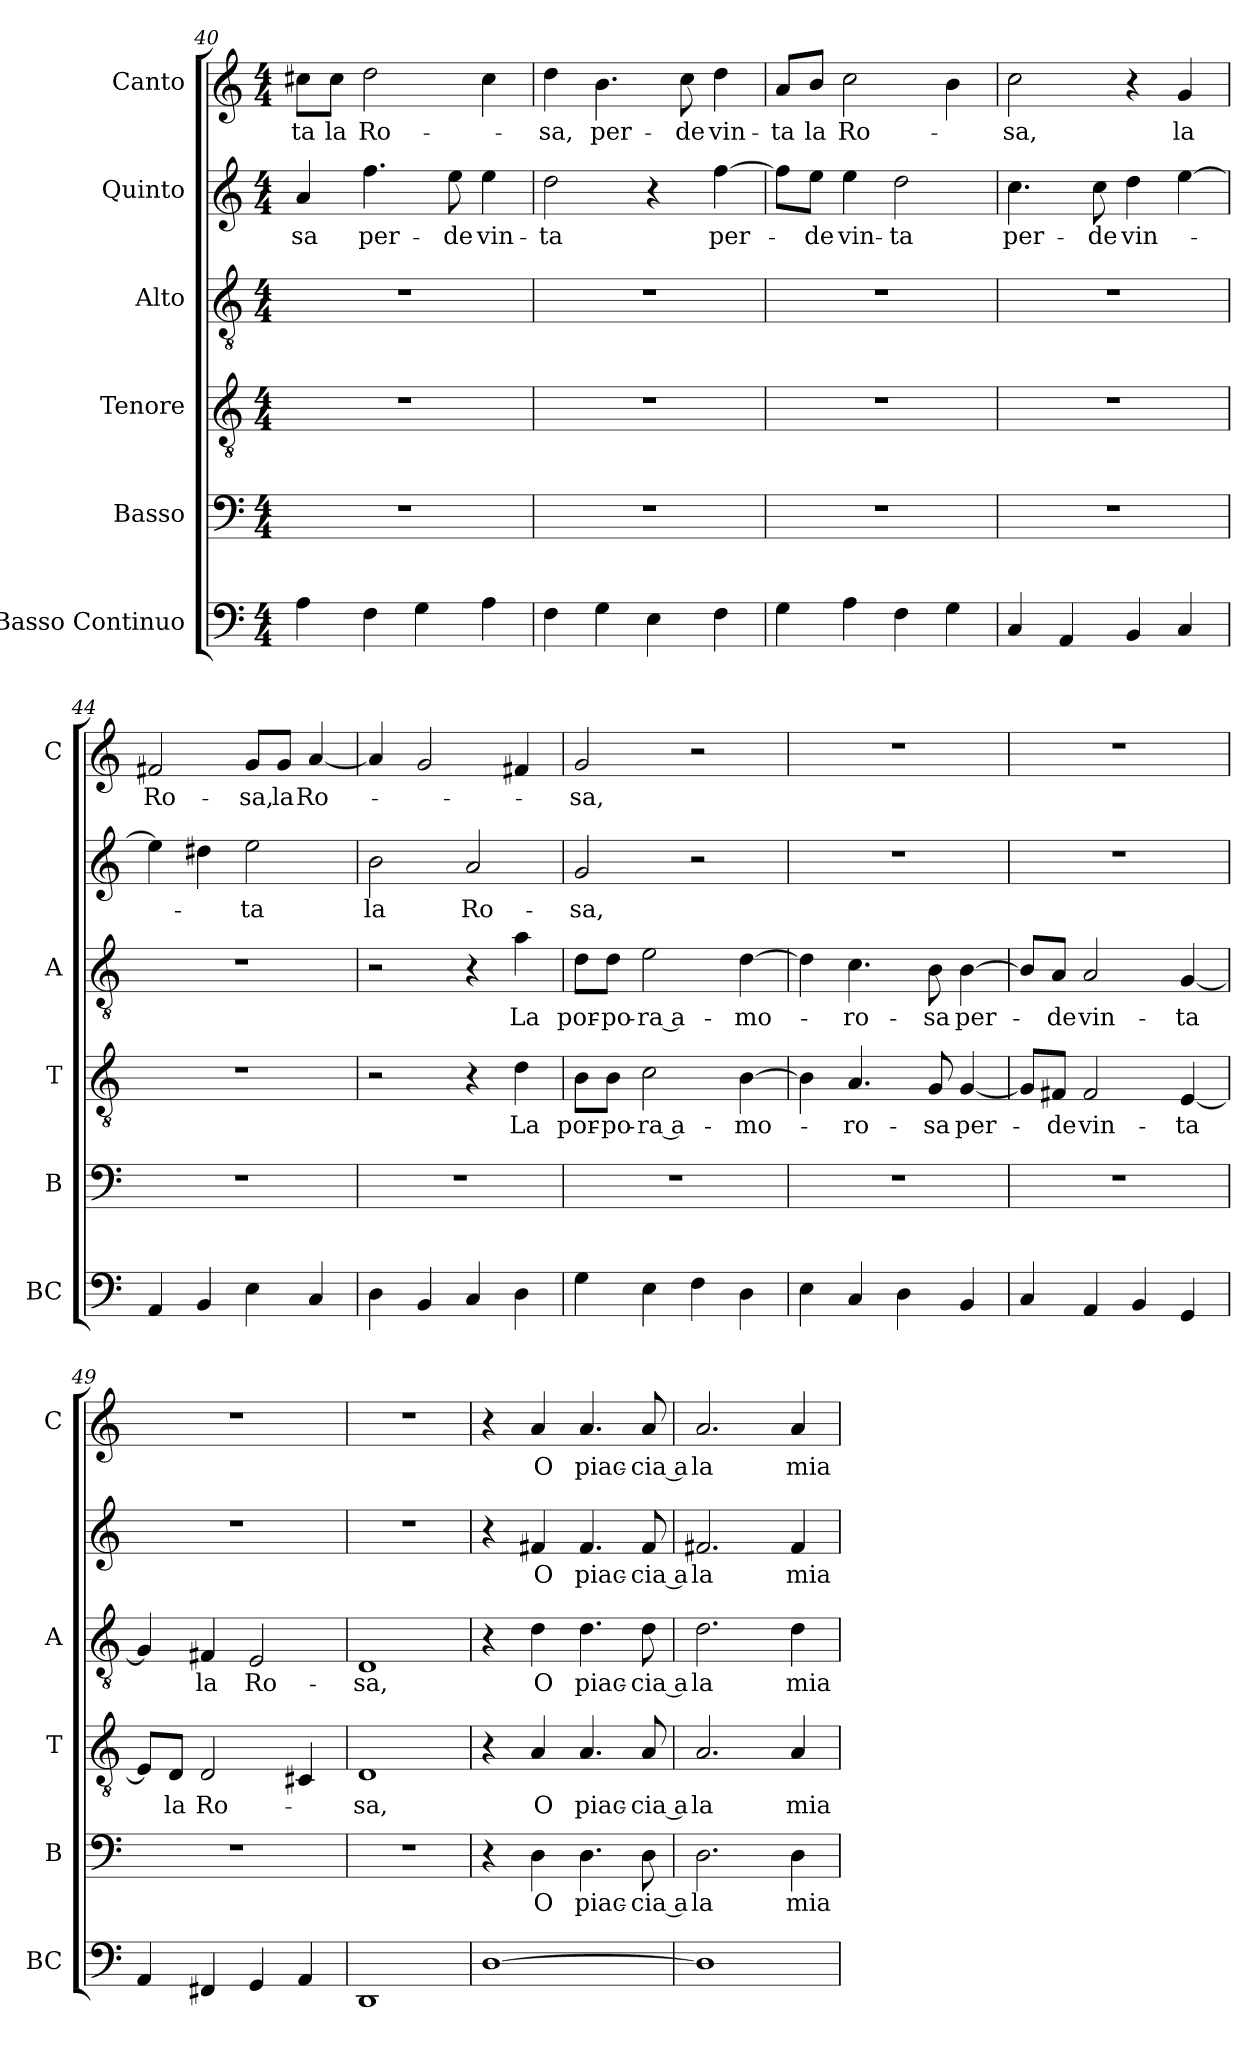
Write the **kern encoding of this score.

**kern	**kern	**text	**kern	**text	**kern	**text	**kern	**text	**kern	**text
*part6	*part5	*part5	*part4	*part4	*part3	*part3	*part2	*part2	*part1	*part1
*staff6	*staff5	*staff5	*staff4	*staff4	*staff3	*staff3	*staff2	*staff2	*staff1	*staff1
*I"Basso Continuo	*I"Basso	*	*I"Tenore	*	*I"Alto	*	*I"Quinto	*	*I"Canto	*
*I'BC	*I'B	*	*I'T	*	*I'A	*	*	*	*I'C	*
!!LO:LB:g=z
*clefF4	*clefF4	*	*clefGv2	*	*clefGv2	*	*clefG2	*	*clefG2	*
*k[]	*k[]	*	*k[]	*	*k[]	*	*k[]	*	*k[]	*
*C:	*C:	*	*C:	*	*C:	*	*C:	*	*C:	*
*M4/4	*M4/4	*	*M4/4	*	*M4/4	*	*M4/4	*	*M4/4	*
=40	=40	=40	=40	=40	=40	=40	=40	=40	=40	=40
!	!	!	!	!	!	!	!	!LO:LY:b	!	!LO:LY:b
4A\	1r	.	1r	.	1r	.	4a/	-sa	8cc#X\L	-ta
!	!	!	!	!	!	!	!	!	!	!LO:LY:b
.	.	.	.	.	.	.	.	.	8cc#\J	la
!	!	!	!	!	!	!	!	!LO:LY:b	!	!LO:LY:b
4F\	.	.	.	.	.	.	4.ff\	per-	2dd\	Ro-
4G\	.	.	.	.	.	.	.	.	.	.
!	!	!	!	!	!	!	!	!LO:LY:b	!	!
.	.	.	.	.	.	.	8ee\	-de	.	.
!	!	!	!	!	!	!	!	!LO:LY:b	!	!
4A\	.	.	.	.	.	.	4ee\	vin-	4cc#\	.
=41	=41	=41	=41	=41	=41	=41	=41	=41	=41	=41
!	!	!	!	!	!	!	!	!LO:LY:b	!	!LO:LY:b
4F\	1r	.	1r	.	1r	.	2dd\	-ta	4dd\	-sa,
!	!	!	!	!	!	!	!	!	!	!LO:LY:b
4G\	.	.	.	.	.	.	.	.	4.b\	per-
4E\	.	.	.	.	.	.	4r	.	.	.
!	!	!	!	!	!	!	!	!	!	!LO:LY:b
.	.	.	.	.	.	.	.	.	8cc\	-de
!	!	!	!	!	!	!	!	!LO:LY:b	!	!LO:LY:b
4F\	.	.	.	.	.	.	[4ff\	per-	4dd\	vin-
=42	=42	=42	=42	=42	=42	=42	=42	=42	=42	=42
!	!	!	!	!	!	!	!	!	!	!LO:LY:b
4G\	1r	.	1r	.	1r	.	8ff\L]	.	8a/L	-ta
!	!	!	!	!	!	!	!	!LO:LY:b	!	!LO:LY:b
.	.	.	.	.	.	.	8ee\J	-de	8b/J	la
!	!	!	!	!	!	!	!	!LO:LY:b	!	!LO:LY:b
4A\	.	.	.	.	.	.	4ee\	vin-	2cc\	Ro-
!	!	!	!	!	!	!	!	!LO:LY:b	!	!
4F\	.	.	.	.	.	.	2dd\	-ta	.	.
4G\	.	.	.	.	.	.	.	.	4b\	.
=43	=43	=43	=43	=43	=43	=43	=43	=43	=43	=43
!	!	!	!	!	!	!	!	!LO:LY:b	!	!LO:LY:b
4C/	1r	.	1r	.	1r	.	4.cc\	per-	2cc\	-sa,
4AA/	.	.	.	.	.	.	.	.	.	.
!	!	!	!	!	!	!	!	!LO:LY:b	!	!
.	.	.	.	.	.	.	8cc\	-de	.	.
!	!	!	!	!	!	!	!	!LO:LY:b	!	!
4BB/	.	.	.	.	.	.	4dd\	vin-	4r	.
!	!	!	!	!	!	!	!	!	!	!LO:LY:b
4C/	.	.	.	.	.	.	[4ee\	.	4g/	la
=44	=44	=44	=44	=44	=44	=44	=44	=44	=44	=44
!	!	!	!	!	!	!	!	!	!	!LO:LY:b
4AA/	1r	.	1r	.	1r	.	4ee\]	.	2f#X/	Ro-
4BB/	.	.	.	.	.	.	4dd#X\	.	.	.
!	!	!	!	!	!	!	!	!LO:LY:b	!	!LO:LY:b
4E\	.	.	.	.	.	.	2ee\	-ta	8g/L	-sa,
!	!	!	!	!	!	!	!	!	!	!LO:LY:b
.	.	.	.	.	.	.	.	.	8g/J	la
!	!	!	!	!	!	!	!	!	!	!LO:LY:b
4C/	.	.	.	.	.	.	.	.	[4a/	Ro-
=45	=45	=45	=45	=45	=45	=45	=45	=45	=45	=45
!	!	!	!	!	!	!	!	!LO:LY:b	!	!
4D\	1r	.	2r	.	2r	.	2b\	la	4a/]	.
4BB/	.	.	.	.	.	.	.	.	2g/	.
!	!	!	!	!	!	!	!	!LO:LY:b	!	!
4C/	.	.	4r	.	4r	.	2a/	Ro-	.	.
!	!	!	!	!LO:LY:b	!	!LO:LY:b	!	!	!	!
4D\	.	.	4d\	La	4a\	La	.	.	4f#X/	.
=46	=46	=46	=46	=46	=46	=46	=46	=46	=46	=46
!	!	!	!	!LO:LY:b	!	!LO:LY:b	!	!LO:LY:b	!	!LO:LY:b
4G\	1r	.	8B\L	por-	8d\L	por-	2g/	-sa,	2g/	-sa,
!	!	!	!	!LO:LY:b	!	!LO:LY:b	!	!	!	!
.	.	.	8B\J	-po-	8d\J	-po-	.	.	.	.
!	!	!	!	!LO:LY:b	!	!LO:LY:b	!	!	!	!
4E\	.	.	2c\	-ra a-	2e\	-ra a-	.	.	.	.
4F\	.	.	.	.	.	.	2r	.	2r	.
!	!	!	!	!LO:LY:b	!	!LO:LY:b	!	!	!	!
4D\	.	.	[4B\	-mo-	[4d\	-mo-	.	.	.	.
=47	=47	=47	=47	=47	=47	=47	=47	=47	=47	=47
4E\	1r	.	4B\]	.	4d\]	.	1r	.	1r	.
!	!	!	!	!LO:LY:b	!	!LO:LY:b	!	!	!	!
4C/	.	.	4.A/	-ro-	4.c\	-ro-	.	.	.	.
4D\	.	.	.	.	.	.	.	.	.	.
!	!	!	!	!LO:LY:b	!	!LO:LY:b	!	!	!	!
.	.	.	8G/	-sa	8B\	-sa	.	.	.	.
!	!	!	!	!LO:LY:b	!	!LO:LY:b	!	!	!	!
4BB/	.	.	[4G/	per-	[4B\	per-	.	.	.	.
!!LO:LB:g=z
=48	=48	=48	=48	=48	=48	=48	=48	=48	=48	=48
4C/	1r	.	8G/L]	.	8B/L]	.	1r	.	1r	.
!	!	!	!	!LO:LY:b	!	!LO:LY:b	!	!	!	!
.	.	.	8F#X/J	-de	8A/J	-de	.	.	.	.
!	!	!	!	!LO:LY:b	!	!LO:LY:b	!	!	!	!
4AA/	.	.	2F#/	vin-	2A/	vin-	.	.	.	.
4BB/	.	.	.	.	.	.	.	.	.	.
!	!	!	!	!LO:LY:b	!	!LO:LY:b	!	!	!	!
4GG/	.	.	[4E/	-ta	[4G/	-ta	.	.	.	.
=49	=49	=49	=49	=49	=49	=49	=49	=49	=49	=49
4AA/	1r	.	8E/L]	.	4G/]	.	1r	.	1r	.
!	!	!	!	!LO:LY:b	!	!	!	!	!	!
.	.	.	8D/J	la	.	.	.	.	.	.
!	!	!	!	!LO:LY:b	!	!LO:LY:b	!	!	!	!
4FF#X/	.	.	2D/	Ro-	4F#X/	la	.	.	.	.
!	!	!	!	!	!	!LO:LY:b	!	!	!	!
4GG/	.	.	.	.	2E/	Ro-	.	.	.	.
4AA/	.	.	4C#X/	.	.	.	.	.	.	.
=50	=50	=50	=50	=50	=50	=50	=50	=50	=50	=50
!	!	!	!	!LO:LY:b	!	!LO:LY:b	!	!	!	!
1DD	1r	.	1D	-sa,	1D	-sa,	1r	.	1r	.
=51	=51	=51	=51	=51	=51	=51	=51	=51	=51	=51
[1D	4r	.	4r	.	4r	.	4r	.	4r	.
!	!	!LO:LY:b	!	!LO:LY:b	!	!LO:LY:b	!	!LO:LY:b	!	!LO:LY:b
.	4D\	O	4A/	O	4d\	O	4f#X/	O	4a/	O
!	!	!LO:LY:b	!	!LO:LY:b	!	!LO:LY:b	!	!LO:LY:b	!	!LO:LY:b
.	4.D\	piac-	4.A/	piac-	4.d\	piac-	4.f#/	piac-	4.a/	piac-
!	!	!LO:LY:b	!	!LO:LY:b	!	!LO:LY:b	!	!LO:LY:b	!	!LO:LY:b
.	8D\	-cia a	8A/	-cia a	8d\	-cia a	8f#/	-cia a	8a/	-cia a
=52	=52	=52	=52	=52	=52	=52	=52	=52	=52	=52
!	!	!LO:LY:b	!	!LO:LY:b	!	!LO:LY:b	!	!LO:LY:b	!	!LO:LY:b
1D]	2.D\	la	2.A/	la	2.d\	la	2.f#X/	la	2.a/	la
!	!	!LO:LY:b	!	!LO:LY:b	!	!LO:LY:b	!	!LO:LY:b	!	!LO:LY:b
.	4D\	mia	4A/	mia	4d\	mia	4f#/	mia	4a/	mia
=	=	=	=	=	=	=	=	=	=	=
*-	*-	*-	*-	*-	*-	*-	*-	*-	*-	*-
